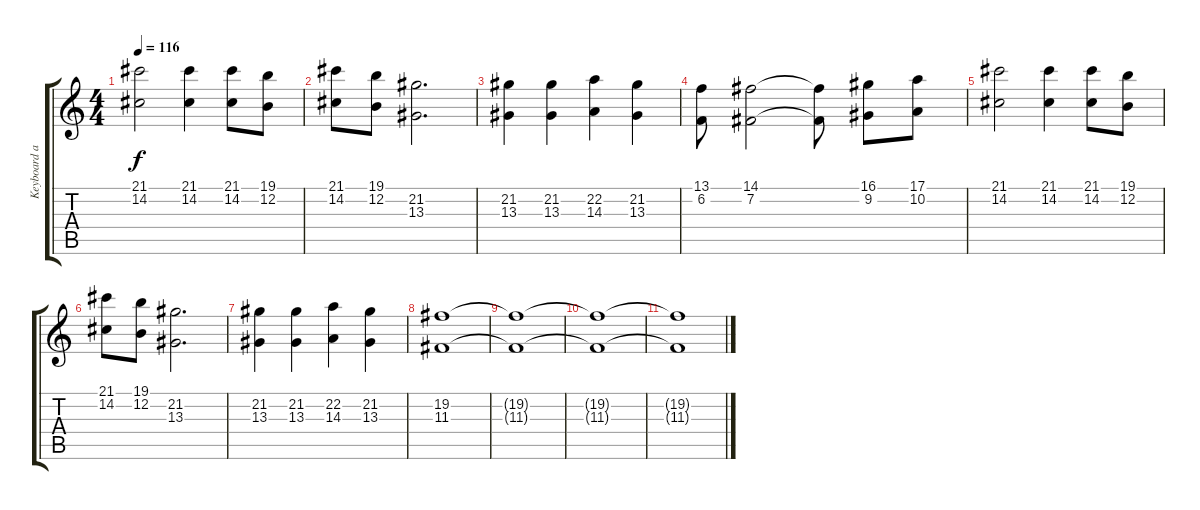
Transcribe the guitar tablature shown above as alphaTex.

\track ("Keyboard and High strings" "Keyboard a") {instrument stringensemble1}
\staff {score tabs}
\tuning (E4 B3 G3 D3 A2 E2) {hide}
\ts (4 4)
\tempo 116
\clef g2
\ks c
(21.1 14.2).2{dy f} (21.1 14.2).4 (21.1 14.2).8 (19.1 12.2).8 |
(21.1 14.2).8 (19.1 12.2).8 (21.2 13.3).2{d} |
(21.2 13.3).4 (21.2 13.3).4 (22.2 14.3).4 (21.2 13.3).4 |
(13.1 6.2).8 (14.1 7.2).2 (14.1{t} 7.2{t}).8 (16.1 9.2).8 (17.1 10.2).8 |
(21.1 14.2).2 (21.1 14.2).4 (21.1 14.2).8 (19.1 12.2).8 |
(21.1 14.2).8 (19.1 12.2).8 (21.2 13.3).2{d} |
(21.2 13.3).4 (21.2 13.3).4 (22.2 14.3).4 (21.2 13.3).4 |
(19.2 11.3).1{volume 6} |
(19.2{t} 11.3{t}).1 |
(19.2{t} 11.3{t}).1{volume 0} |
(19.2{t} 11.3{t}).1
